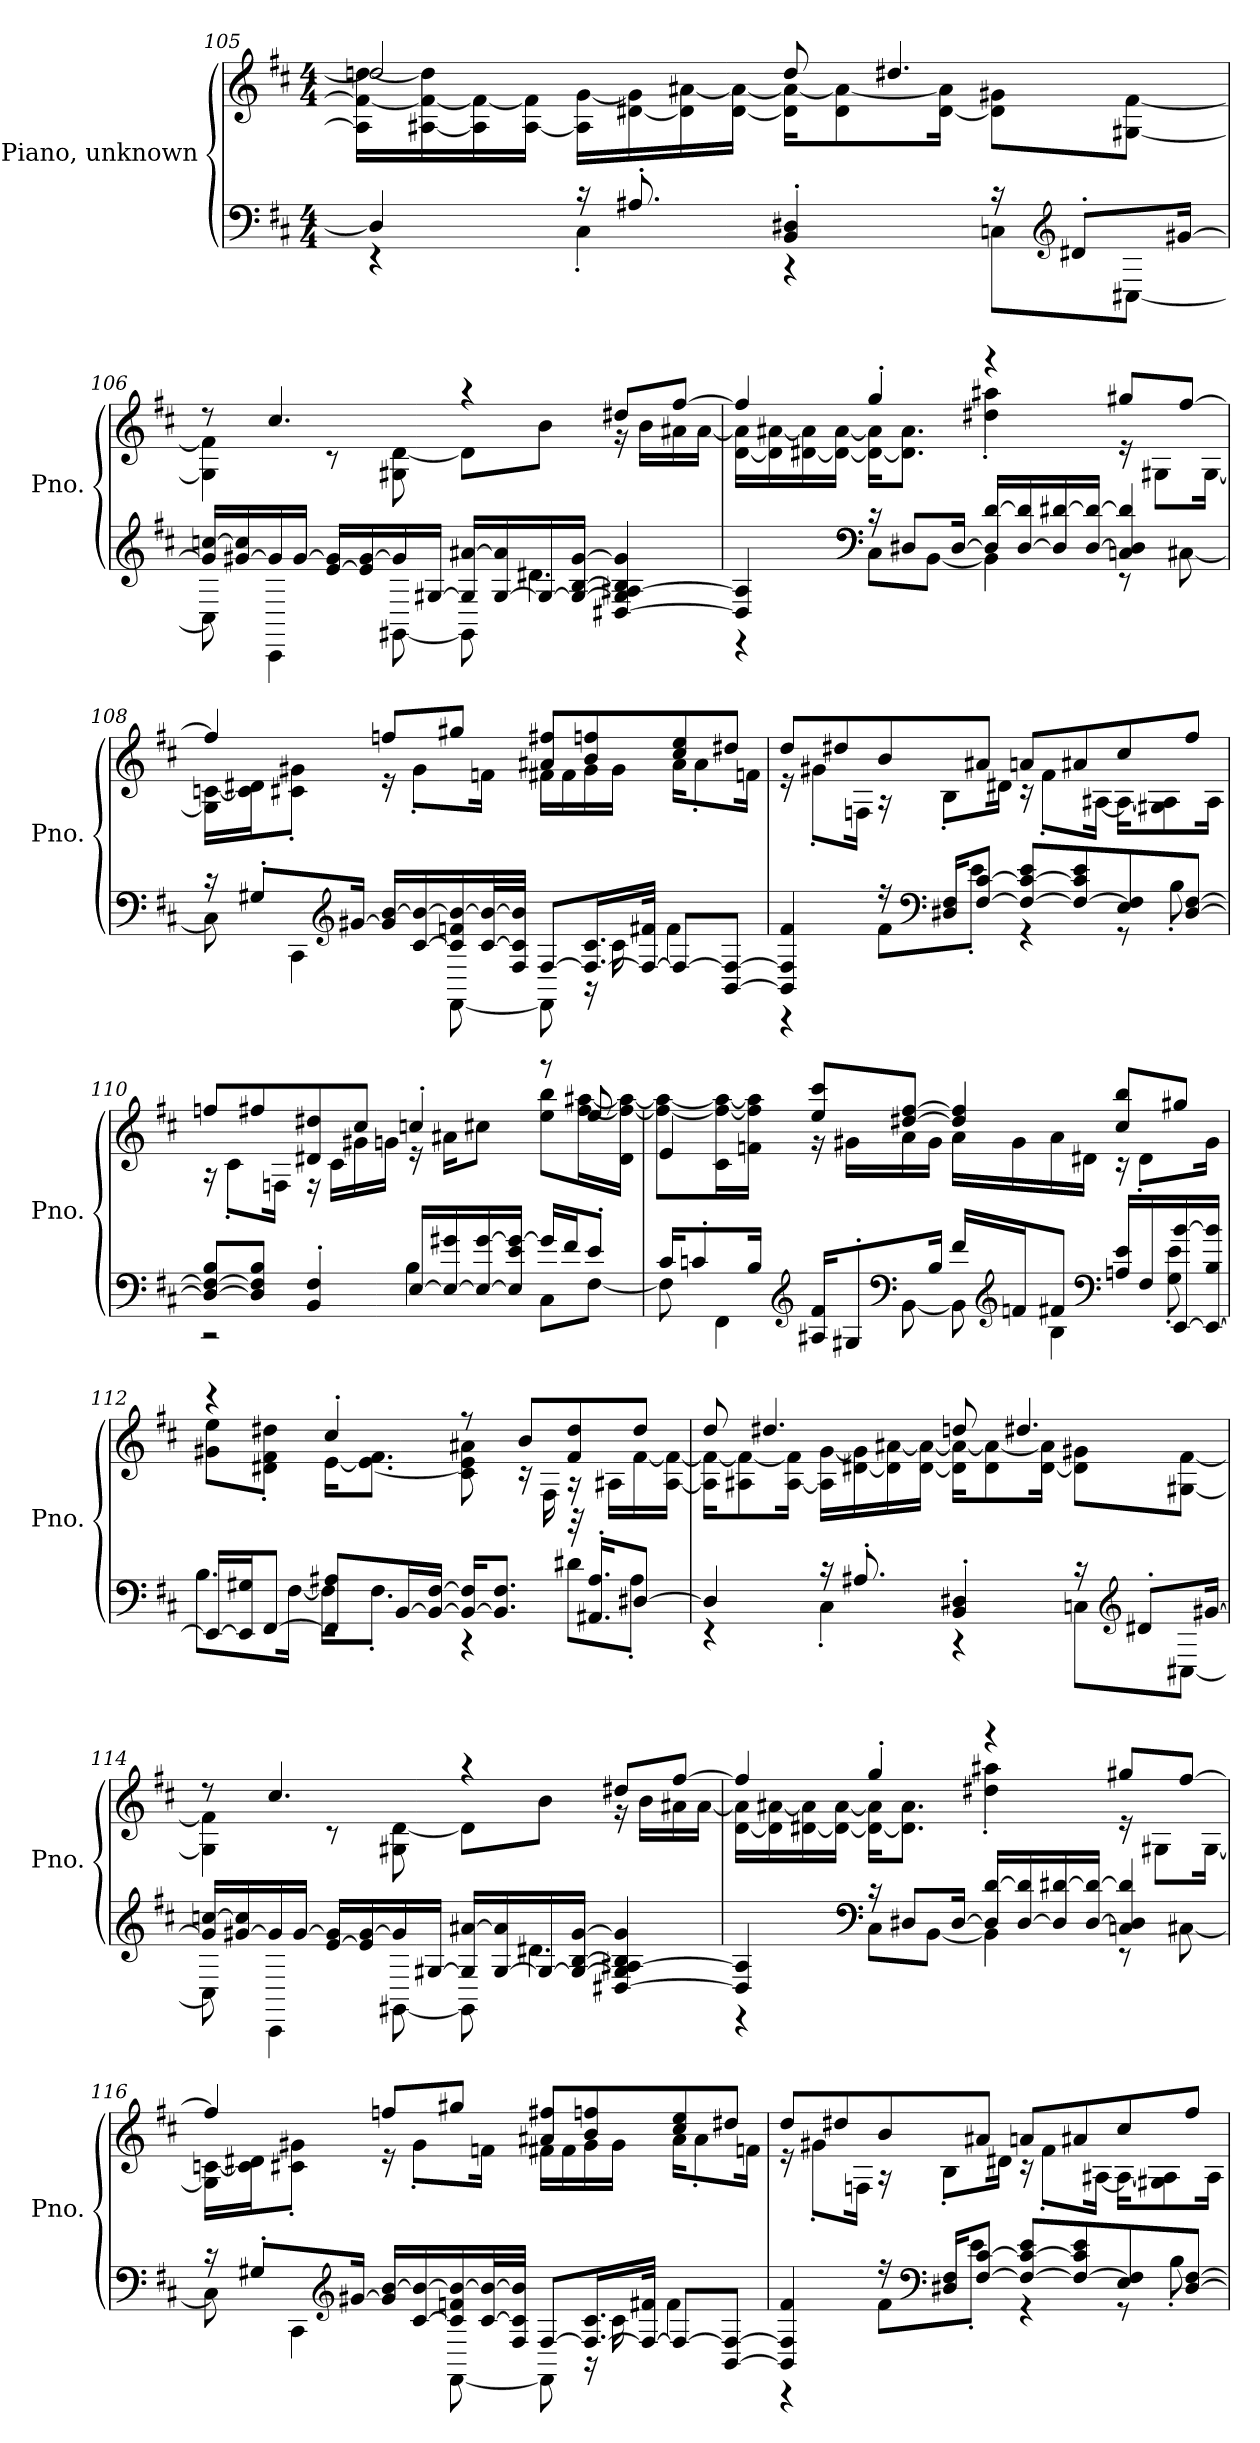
**kern	**kern
*part1	*part1
*staff2	*staff1
*I"Piano, unknown	*
*I'Pno.	*
!!LO:LB:g=z
*clefF4	*clefG2
*k[f#c#]	*k[f#c#]
*M4/4	*M4/4
=105	=105
*^	*^
4D#/]	4r	2dd#/]	16A#\] 16f#\_ [16ddn\LL
.	.	.	[16A#X\ 16f#\_ 16dd\]
.	.	.	16A#\] 16f#\_
.	.	.	[16A#\ 16f#\]JJ
16r	4C#'\	.	16A#\] [16g\LL
8.A#X'/	.	.	[16d#X\ 16g\]
.	.	.	16d#\] [16a#X\
.	.	.	[16d#\ 16a#\_JJ
4BB/' 4D#X/'	4r	8dd/	16d#\] 16a#\_KL
.	.	.	8d#\ 8a#\_
.	.	4.dd#X/	.
.	.	.	[16d#\ 16a#\]Jk
16r	8Cn\L	.	8d#\] 8g#X\L
*clefG2	*	*	*
8d#X'/L	.	.	.
.	[8C#X\J	.	[8G#X\ [8f#\J
[16g#X/Jk	.	.	.
!!LO:PB:g=z	!!
=106	=106	=106	=106
16g#/] [16ccn/LL	8C#\]	8r	4G#\] 4f#\]
[16g#X/ 16cc/]	.	.	.
16g#/]	4CC#\	4.cc#/	.
[16g#/JJ	.	.	.
[16e/ 16g#/]LL	.	.	8r
16e/] [16g#/	.	.	.
16g#/]	[8GG#X\	.	8G#X\ [8d\
[16G#X/JJ	.	.	.
16G#/] [16a#X/LL	8GG#\]	4r	8d\L]
[16G#/ 16a#/]	.	.	.
16G#/_	4.d#X\	.	8b\J
16G#/_ [16B/ [16g#/JJ	.	.	.
[4D#X/ 4G#/] [4A#X/ 4B/] 4g#/]	.	8dd#X/L	16r
.	.	.	16b\LL
.	.	[8ff#/J	16a#X\
.	.	.	[16a#\JJ
!!LO:LB:g=z	!!
=107	=107	=107	=107
4D#/] 4A#/]	4r	4ff#/]	[16d\ 16a#\]LL
.	.	.	16d\] [16a#X\
.	.	.	[16d#X\ 16a#\]
.	.	.	16d#\_ [16a#\JJ
*clefF4	*	*	*
16r	8C#\L	4gg'/	16d#\_ 16a#\]KL
8D#X/L	.	.	8.d#\] 8.a#\J
.	[8BB\J	.	.
[16D#/Jk	.	.	.
16D#/] [16d/LL	4BB\]	4r	4dd#X\' 4aa#X\'
[16D#/ 16d/]	.	.	.
16D#/] [16d#X/	.	.	.
[16D#/ 16d#/_JJ	.	.	.
4Cn/ 4D#/] 4d#/]	8r	8gg#X/L	16r
.	.	.	8G#X\L
.	[8C#X\	[8ff#/J	.
.	.	.	[16G#\Jk
!!LO:LB:g=z	!!
=108	=108	=108	=108
16r	8C#\]	4ff#/]	16G#\] [16cn\LL
8G#X'/L	.	.	16c\] 16d#X\J
.	4CC#\	.	8c#X\' 8g#X\'J
*clefG2	*	*	*
[16g#X/Jk	.	.	.
16g#/] [16b/LL	.	8ffn/L	16r
[16c#/ 16b/_	.	.	8g#'\L
16c#/] 16fn/ 16b/_	[8FF#\	8gg#X/J	.
[32c#/ 32b/_L	.	.	16fn\Jk
32F#/ 32c#/] 32b/]JJJ	.	.	.
[8F#/L	8FF#\]	8a#X/ 8ff#X/L	16f#X\LL
.	.	.	16f#\
16.F#/_ 16.c#/L	16r	8b/ 8ffn/	16g#\
.	16c#\	.	16g#\JJ
32F#/_ 32f#X/JJk	.	.	.
8F#/L_	4f#\	8cc#/ 8ee/	16a#\KL
.	.	.	8a#'\
[8BB/ 8F#/_J	.	8dd#X/J	.
.	.	.	16fn\Jk
!!LO:LB:g=z	!!
=109	=109	=109	=109
4BB/] 4F#/] 4f#/	4r	8dd/L	16r
.	.	.	8g#X'\L
.	.	8dd#X/	.
.	.	.	16Fn\Jk
16r	8f#\L	8b/	16r
*clefF4	*	*	*
16D#X/ 16F#/KL	.	.	8B'\L
[8F#/ [8c#/J	8e'\J	8a#X/J	.
.	.	.	16d#X\Jk
8F#/_ 8c#/_ 8e/L	4r	8an/L	16r
.	.	.	8f#'\L
8F#/_ 8c#/] 8e/	.	8a#X/	.
.	.	.	[16A#X\Jk
8E/ 8F#/]	8r	8cc#/	16A#\KL_
.	.	.	8G#X\ 8A#\]
[8D#/ [8F#/J	8B'\	8ff#/J	.
.	.	.	16A#\Jk
!!LO:LB:g=z	!!
=110	=110	=110	=110
8D#/_ 8F#/_ 8B/L	2r	8ffn/L	16r
.	.	.	8c#'\L
8D#/] 8F#/] 8B/J	.	8ff#X/	.
.	.	.	16Fn\Jk
4BB/' 4F#/'	.	8d#X/ 8dd#X/	16r
.	.	.	16c#\LL
.	.	8cc#/J	16g#X\
.	.	.	16gn\JJ
[16E/LL	4B\	4ccn'/	16r
16E/_ 16g#X/	.	.	16a#X\KL
16E/_ [16g#/	.	.	8cc#X\J
16E/] 16e/ 16g#/_JJ	.	.	.
16g#/LL]	8C#\L	8r	8ee\ 8bb\L
16f#/J	.	.	.
8e'/J	[8F#\J	8ee/	[16ff#\ [16aa#X\L
.	.	.	16d#\ 16ff#\_ 16aa#\_JJ
!!LO:LB:g=z	!!
=111	=111	=111	=111
16c#/KL	8F#\]	4e/	8ff#\_ 8aa#\_L
8cn'/	.	.	.
.	4FF#\	.	16c#\ 16ff#\_ 16aa#\_L
16B/Jk	.	.	16fn\ 16ff#\] 16aa#\]JJ
*clefG2	*	*	*
16A#X/ 16f#/KL	.	8ee/ 8ccc#/L	16r
8G#X'/	.	.	16g#X\LL
*clefF4	*	*	*
.	[8BB\	[8dd#X/ [8ff#/J	16a\
16B/Jk	.	.	16g#\JJ
16f#/LL	8BB\]	4dd#/] 4ff#/]	16a\LL
*clefG2	*	*	*
16fn/J	.	.	16g#\
8f#X/J	4B\	.	16a\
.	.	.	16d#X\JJ
*clefF4	*	*	*
16An/ 16e/LL	.	8cc#/ 8bb/L	16r
16F#/	.	.	8d#'\L
[16EE/ [16b/	8G#\' 8e\'	8gg#X/J	.
16EE/_ 16B/ 16b/]JJ	.	.	16g#\Jk
!!LO:PB:g=z	!!
=112	=112	=112	=112
16EE/LL_	8.B\L	4r	8g#X\ 8ee\L
16EE/] 16G#X/J	.	.	.
[8FF#/J	.	.	8d#X\' 8f#\' 8dd#X\'J
.	[16F#\Jk	.	.
8FF#/] 8A#X/L	16F#\KL]	4cc#'/	[16e\KL
.	8.F#'\J	.	8.e\_ 8.f#\J
[16BB/L	.	.	.
16BB/_ [16F#/JJ	.	.	.
16BB/_ 16F#/]KL	4r	8r	8c#\ 8e\] 8a#X\
8.BB/] 8.F#/J	.	.	.
.	.	8b/L	16r
.	.	.	16F#\
32r	8d#X\L	8f#/ 8dd#/	16r
16.AA#X/' 16.A#/'KL	.	.	.
.	.	.	16A#X\LL
[8D#X/J	8A#'\J	8dd#/J	[16f#\
.	.	.	[16A#\ 16f#\_JJ
!!LO:LB:g=z	!!
=113	=113	=113	=113
4D#/]	4r	8dd/	16A#\] 16f#\_KL
.	.	.	8A#X\ 8f#\_
.	.	4.dd#X/	.
.	.	.	[16A#\ 16f#\]Jk
16r	4C#'\	.	16A#\] [16g\LL
8.A#X'/	.	.	[16d#X\ 16g\]
.	.	.	16d#\] [16a#X\
.	.	.	[16d#\ 16a#\_JJ
4BB/' 4D#X/'	4r	8ddn/	16d#\] 16a#\_KL
.	.	.	8d#\ 8a#\_
.	.	4.dd#X/	.
.	.	.	[16d#\ 16a#\]Jk
16r	8Cn\L	.	8d#\] 8g#X\L
*clefG2	*	*	*
8d#X'/L	.	.	.
.	[8C#X\J	.	[8G#X\ [8f#\J
[16g#X/Jk	.	.	.
!!LO:LB:g=z	!!
=114	=114	=114	=114
16g#/] [16ccn/LL	8C#\]	8r	4G#\] 4f#\]
[16g#X/ 16cc/]	.	.	.
16g#/]	4CC#\	4.cc#/	.
[16g#/JJ	.	.	.
[16e/ 16g#/]LL	.	.	8r
16e/] [16g#/	.	.	.
16g#/]	[8GG#X\	.	8G#X\ [8d\
[16G#X/JJ	.	.	.
16G#/] [16a#X/LL	8GG#\]	4r	8d\L]
[16G#/ 16a#/]	.	.	.
16G#/_	4.d#X\	.	8b\J
16G#/_ [16B/ [16g#/JJ	.	.	.
[4D#X/ 4G#/] [4A#X/ 4B/] 4g#/]	.	8dd#X/L	16r
.	.	.	16b\LL
.	.	[8ff#/J	16a#X\
.	.	.	[16a#\JJ
!!LO:LB:g=z	!!
=115	=115	=115	=115
4D#/] 4A#/]	4r	4ff#/]	[16d\ 16a#\]LL
.	.	.	16d\] [16a#X\
.	.	.	[16d#X\ 16a#\]
.	.	.	16d#\_ [16a#\JJ
*clefF4	*	*	*
16r	8C#\L	4gg'/	16d#\_ 16a#\]KL
8D#X/L	.	.	8.d#\] 8.a#\J
.	[8BB\J	.	.
[16D#/Jk	.	.	.
16D#/] [16d/LL	4BB\]	4r	4dd#X\' 4aa#X\'
[16D#/ 16d/]	.	.	.
16D#/] [16d#X/	.	.	.
[16D#/ 16d#/_JJ	.	.	.
4Cn/ 4D#/] 4d#/]	8r	8gg#X/L	16r
.	.	.	8G#X\L
.	[8C#X\	[8ff#/J	.
.	.	.	[16G#\Jk
!!LO:LB:g=z	!!
=116	=116	=116	=116
16r	8C#\]	4ff#/]	16G#\] [16cn\LL
8G#X'/L	.	.	16c\] 16d#X\J
.	4CC#\	.	8c#X\' 8g#X\'J
*clefG2	*	*	*
[16g#X/Jk	.	.	.
16g#/] [16b/LL	.	8ffn/L	16r
[16c#/ 16b/_	.	.	8g#'\L
16c#/] 16fn/ 16b/_	[8FF#\	8gg#X/J	.
[32c#/ 32b/_L	.	.	16fn\Jk
32F#/ 32c#/] 32b/]JJJ	.	.	.
[8F#/L	8FF#\]	8a#X/ 8ff#X/L	16f#X\LL
.	.	.	16f#\
16.F#/_ 16.c#/L	16r	8b/ 8ffn/	16g#\
.	16c#\	.	16g#\JJ
32F#/_ 32f#X/JJk	.	.	.
8F#/L_	4f#\	8cc#/ 8ee/	16a#\KL
.	.	.	8a#'\
[8BB/ 8F#/_J	.	8dd#X/J	.
.	.	.	16fn\Jk
!!LO:LB:g=z	!!
=117	=117	=117	=117
4BB/] 4F#/] 4f#/	4r	8dd/L	16r
.	.	.	8g#X'\L
.	.	8dd#X/	.
.	.	.	16Fn\Jk
16r	8f#\L	8b/	16r
*clefF4	*	*	*
16D#X/ 16F#/KL	.	.	8B'\L
[8F#/ [8c#/J	8e'\J	8a#X/J	.
.	.	.	16d#X\Jk
8F#/_ 8c#/_ 8e/L	4r	8an/L	16r
.	.	.	8f#'\L
8F#/_ 8c#/] 8e/	.	8a#X/	.
.	.	.	[16A#X\Jk
8E/ 8F#/]	8r	8cc#/	16A#\KL_
.	.	.	8G#X\ 8A#\]
[8D#/ [8F#/J	8B'\	8ff#/J	.
.	.	.	16A#\Jk
*v	*v	*	*
*	*v	*v
=	=
*-	*-
